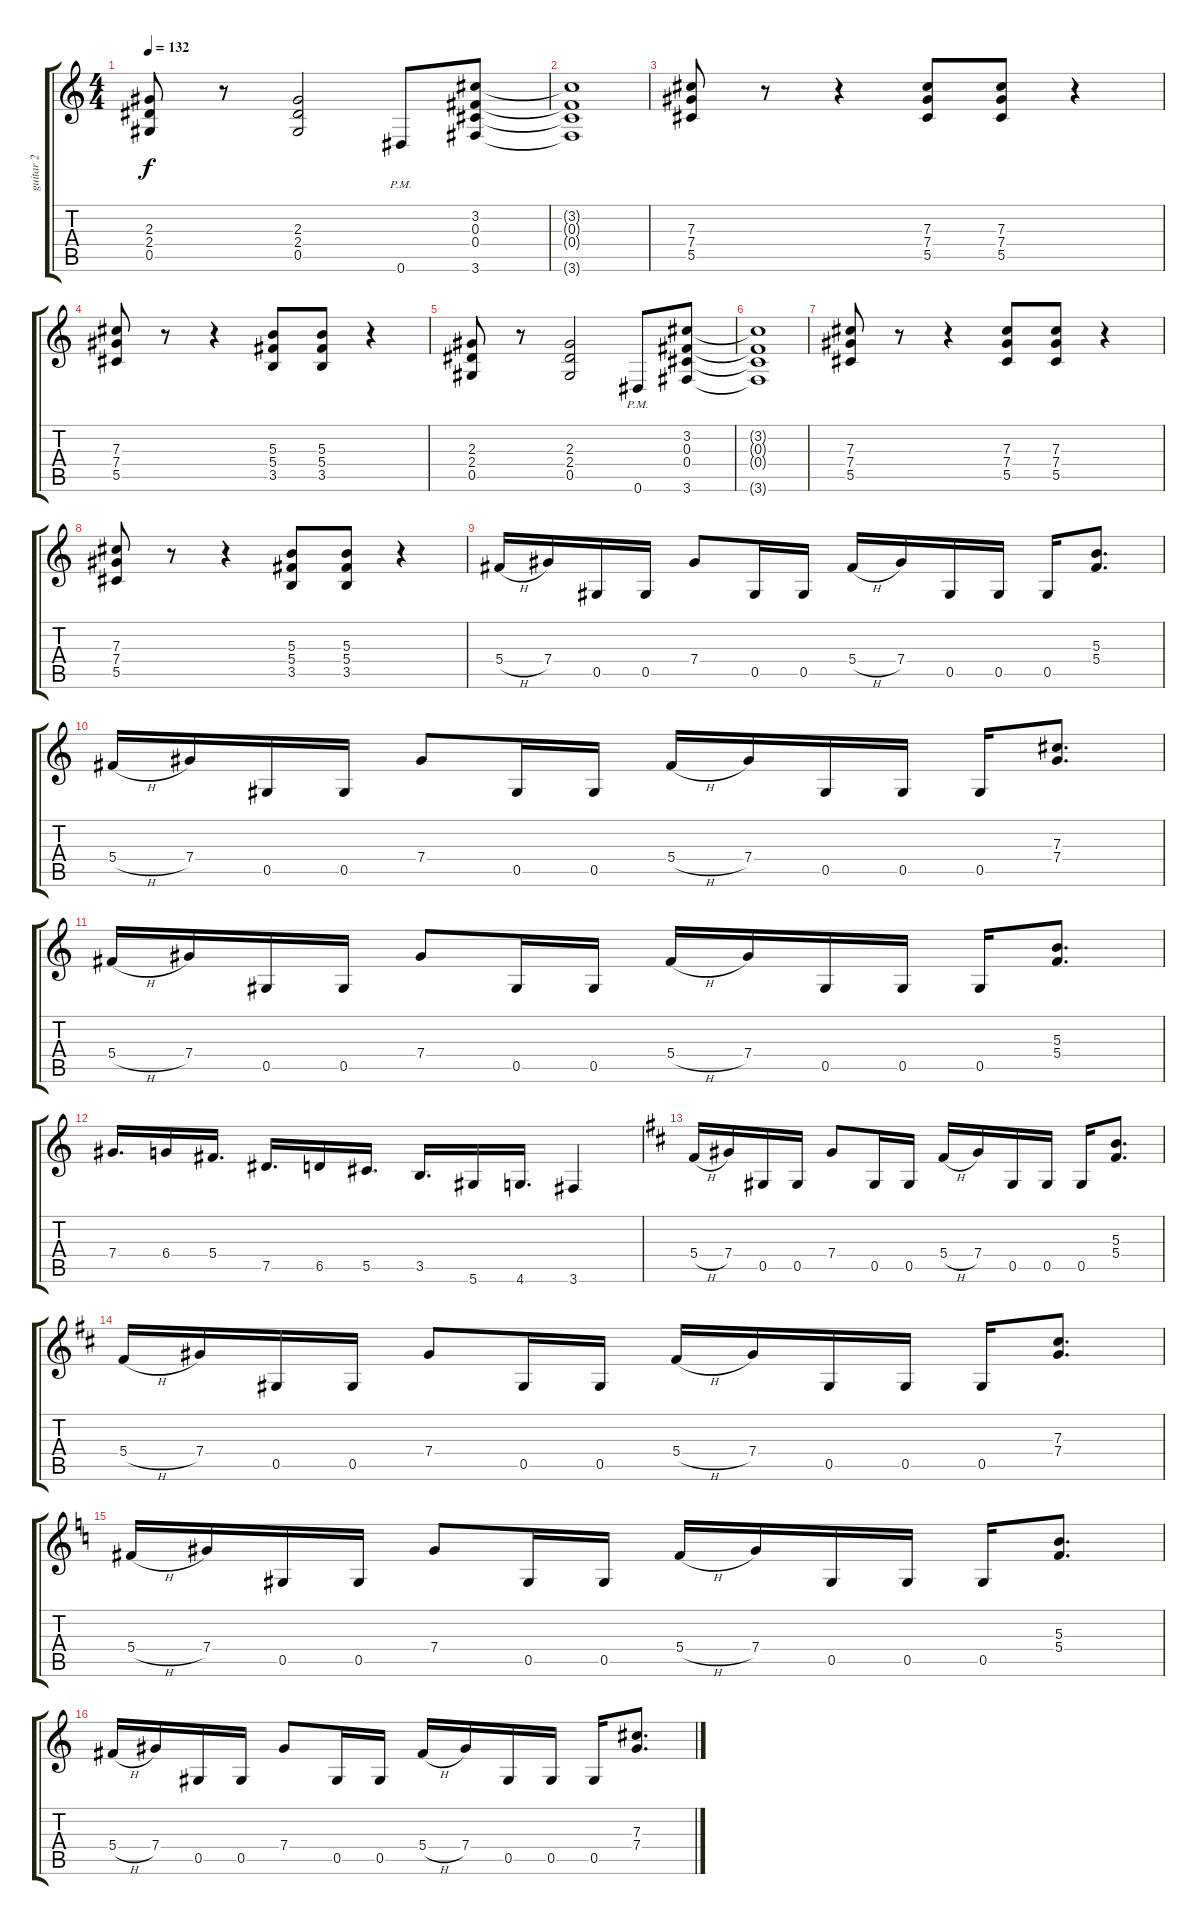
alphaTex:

\track ("guitar 2" "guitar 2") {instrument overdrivenguitar}
\staff {score tabs}
\tuning (Eb4 Bb3 Gb3 Db3 Ab2 Eb2) {hide}
\ts (4 4)
\tempo 132
\clef g2
\ks c
(2.3 2.4 0.5).8{dy f} r.8 (2.3 2.4 0.5).2 0.6{pm}.8 (3.2 0.3 0.4 3.6).8 |
(3.2{t} 0.3{t} 0.4{t} 3.6{t}).1 |
(7.3 7.4 5.5).8 r.8 r.4 (7.3 7.4 5.5).8 (7.3 7.4 5.5).8 r.4 |
(7.3 7.4 5.5).8 r.8 r.4 (5.3 5.4 3.5).8 (5.3 5.4 3.5).8 r.4 |
(2.3 2.4 0.5).8 r.8 (2.3 2.4 0.5).2 0.6{pm}.8 (3.2 0.3 0.4 3.6).8 |
(3.2{t} 0.3{t} 0.4{t} 3.6{t}).1 |
(7.3 7.4 5.5).8 r.8 r.4 (7.3 7.4 5.5).8 (7.3 7.4 5.5).8 r.4 |
(7.3 7.4 5.5).8 r.8 r.4 (5.3 5.4 3.5).8 (5.3 5.4 3.5).8 r.4 |
5.4{h}.16 7.4.16 0.5.16 0.5.16 7.4.8 0.5.16 0.5.16 5.4{h}.16 7.4.16 0.5.16 0.5.16 0.5.16 (5.3 5.4).8{d} |
5.4{h}.16 7.4.16 0.5.16 0.5.16 7.4.8 0.5.16 0.5.16 5.4{h}.16 7.4.16 0.5.16 0.5.16 0.5.16 (7.3 7.4).8{d} |
5.4{h}.16 7.4.16 0.5.16 0.5.16 7.4.8 0.5.16 0.5.16 5.4{h}.16 7.4.16 0.5.16 0.5.16 0.5.16 (5.3 5.4).8{d} |
7.4.16{d} 6.4.16{beam merge} 5.4.16{d} 7.5.16{d} 6.5.16{beam merge} 5.5.16{d} 3.5.16{d} 5.6.16{beam merge} 4.6.16{d} 3.6.4 |
\ks d
5.4{h}.16 7.4.16 0.5.16 0.5.16 7.4.8 0.5.16 0.5.16 5.4{h}.16 7.4.16 0.5.16 0.5.16 0.5.16 (5.3 5.4).8{d} |
5.4{h}.16 7.4.16 0.5.16 0.5.16 7.4.8 0.5.16 0.5.16 5.4{h}.16 7.4.16 0.5.16 0.5.16 0.5.16 (7.3 7.4).8{d} |
\ks c
5.4{h}.16 7.4.16 0.5.16 0.5.16 7.4.8 0.5.16 0.5.16 5.4{h}.16 7.4.16 0.5.16 0.5.16 0.5.16 (5.3 5.4).8{d} |
5.4{h}.16 7.4.16 0.5.16 0.5.16 7.4.8 0.5.16 0.5.16 5.4{h}.16 7.4.16 0.5.16 0.5.16 0.5.16 (7.3 7.4).8{d}
